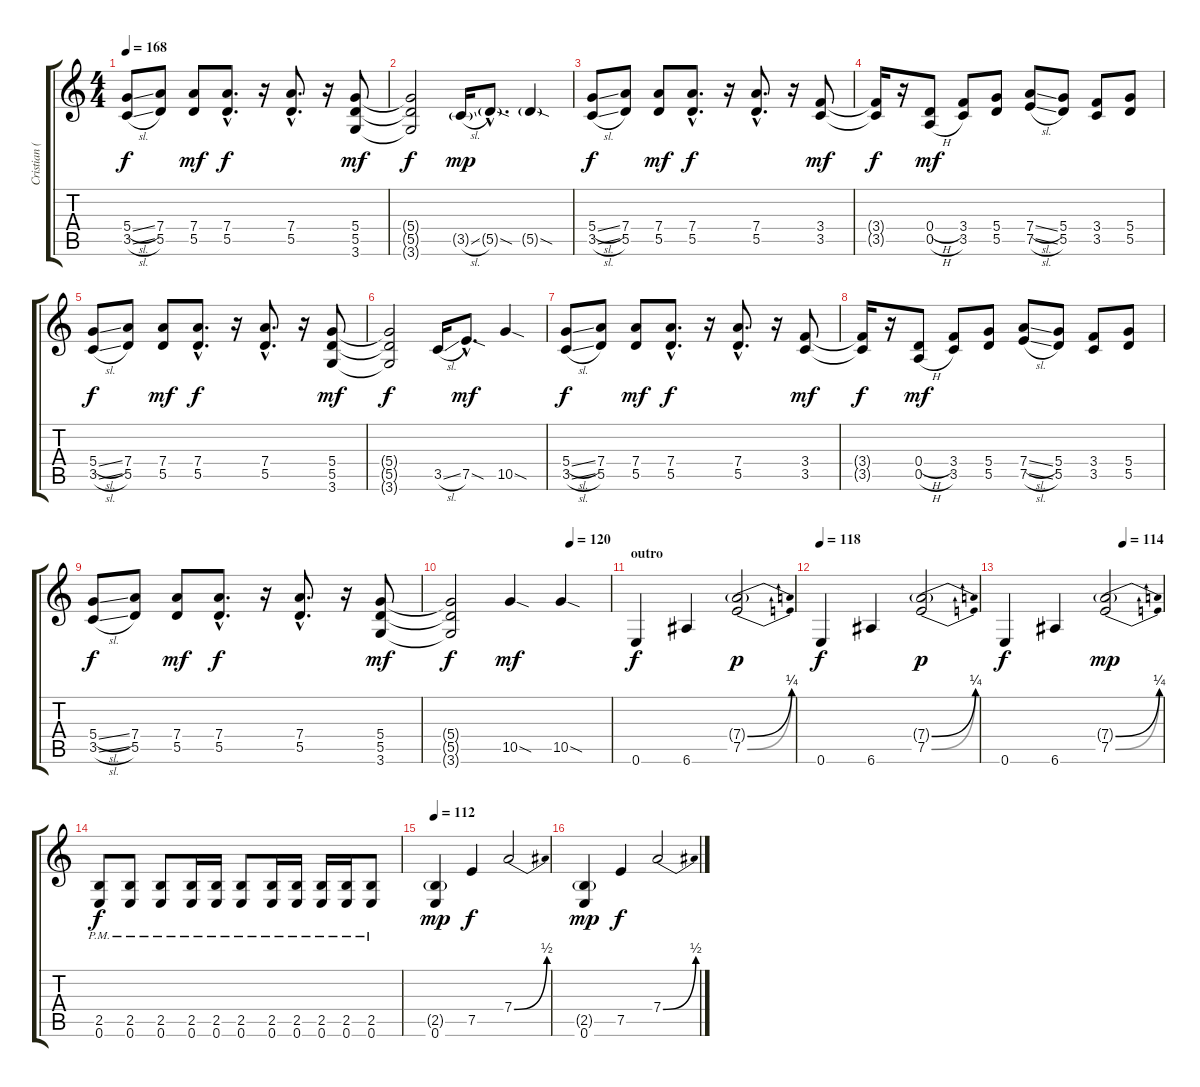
\track ("Cristian (guitarra)" "Cristian (") {instrument distortionguitar}
\staff {score tabs}
\tuning (E4 B3 G3 D3 A2 E2) {hide}
\ts (4 4)
\tempo 168
\clef g2
\ks c
(5.4{sl} 3.5{sl}).8{dy f} (7.4 5.5).8 (7.4 5.5).8{dy mf} (7.4{hac} 5.5{hac}).8{d dy f} r.16 (7.4{hac} 5.5{hac}).8{d} r.16 (5.4 5.5 3.6).8{dy mf} |
(5.4{t} 5.5{t} 3.6{t}).2{dy f} 3.5{sl g}.16{dy mp} 5.5{sod g hac}.8{d} 5.5{sod g}.4 |
(5.4{sl} 3.5{sl}).8{dy f} (7.4 5.5).8 (7.4 5.5).8{dy mf} (7.4{hac} 5.5{hac}).8{d dy f} r.16 (7.4{hac} 5.5{hac}).8{d} r.16 (3.4 3.5).8{dy mf} |
(3.4{t} 3.5{t}).16{dy f} r.16 (0.4{h} 0.5{h}).8{dy mf} (3.4 3.5).8 (5.4 5.5).8 (7.4{sl} 7.5{sl}).8 (5.4 5.5).8 (3.4 3.5).8 (5.4 5.5).8 |
(5.4{sl} 3.5{sl}).8{dy f} (7.4 5.5).8 (7.4 5.5).8{dy mf} (7.4{hac} 5.5{hac}).8{d dy f} r.16 (7.4{hac} 5.5{hac}).8{d} r.16 (5.4 5.5 3.6).8{dy mf} |
(5.4{t} 5.5{t} 3.6{t}).2{dy f} 3.5{sl}.16 7.5{sod hac}.8{d dy mf} 10.5{sod}.4 |
(5.4{sl} 3.5{sl}).8{dy f} (7.4 5.5).8 (7.4 5.5).8{dy mf} (7.4{hac} 5.5{hac}).8{d dy f} r.16 (7.4{hac} 5.5{hac}).8{d} r.16 (3.4 3.5).8{dy mf} |
(3.4{t} 3.5{t}).16{dy f} r.16 (0.4{h} 0.5{h}).8{dy mf} (3.4 3.5).8 (5.4 5.5).8 (7.4{sl} 7.5{sl}).8 (5.4 5.5).8 (3.4 3.5).8 (5.4 5.5).8 |
(5.4{sl} 3.5{sl}).8{dy f} (7.4 5.5).8 (7.4 5.5).8{dy mf} (7.4{hac} 5.5{hac}).8{d dy f} r.16 (7.4{hac} 5.5{hac}).8{d} r.16 (5.4 5.5 3.6).8{dy mf} |
\tempo (120 0.75)
(5.4{t} 5.5{t} 3.6{t}).2{dy f} 10.5{sod}.4{dy mf} 10.5{sod}.4 |
\section ("" "outro")
0.6.4{dy f} 6.6.4 (7.4{be (bend 0 0 60 1) g} 7.5{be (bend 0 0 60 1)}).2{dy p} |
\tempo 118
0.6.4{dy f} 6.6.4 (7.4{be (bend 0 0 60 1) g} 7.5{be (bend 0 0 60 1)}).2{dy p} |
\tempo (114 0.75)
0.6.4{dy f} 6.6.4 (7.4{be (bend 0 0 60 1) g} 7.5{be (bend 0 0 60 1)}).2{dy mp} |
(2.5{pm} 0.6).8{dy f} (2.5{pm} 0.6).8 (2.5{pm} 0.6).8 (2.5{pm} 0.6).16 (2.5{pm} 0.6).16 (2.5{pm} 0.6).8 (2.5{pm} 0.6).16 (2.5{pm} 0.6).16 (2.5{pm} 0.6).16 (2.5{pm} 0.6).16 (2.5{pm} 0.6).8 |
\tempo 112
(2.5{g} 0.6).4{dy mp} 7.5.4{dy f} 7.4{be (bend 0 0 60 2)}.2 |
(2.5{g} 0.6).4{dy mp} 7.5.4{dy f} 7.4{be (bend 0 0 60 2)}.2
